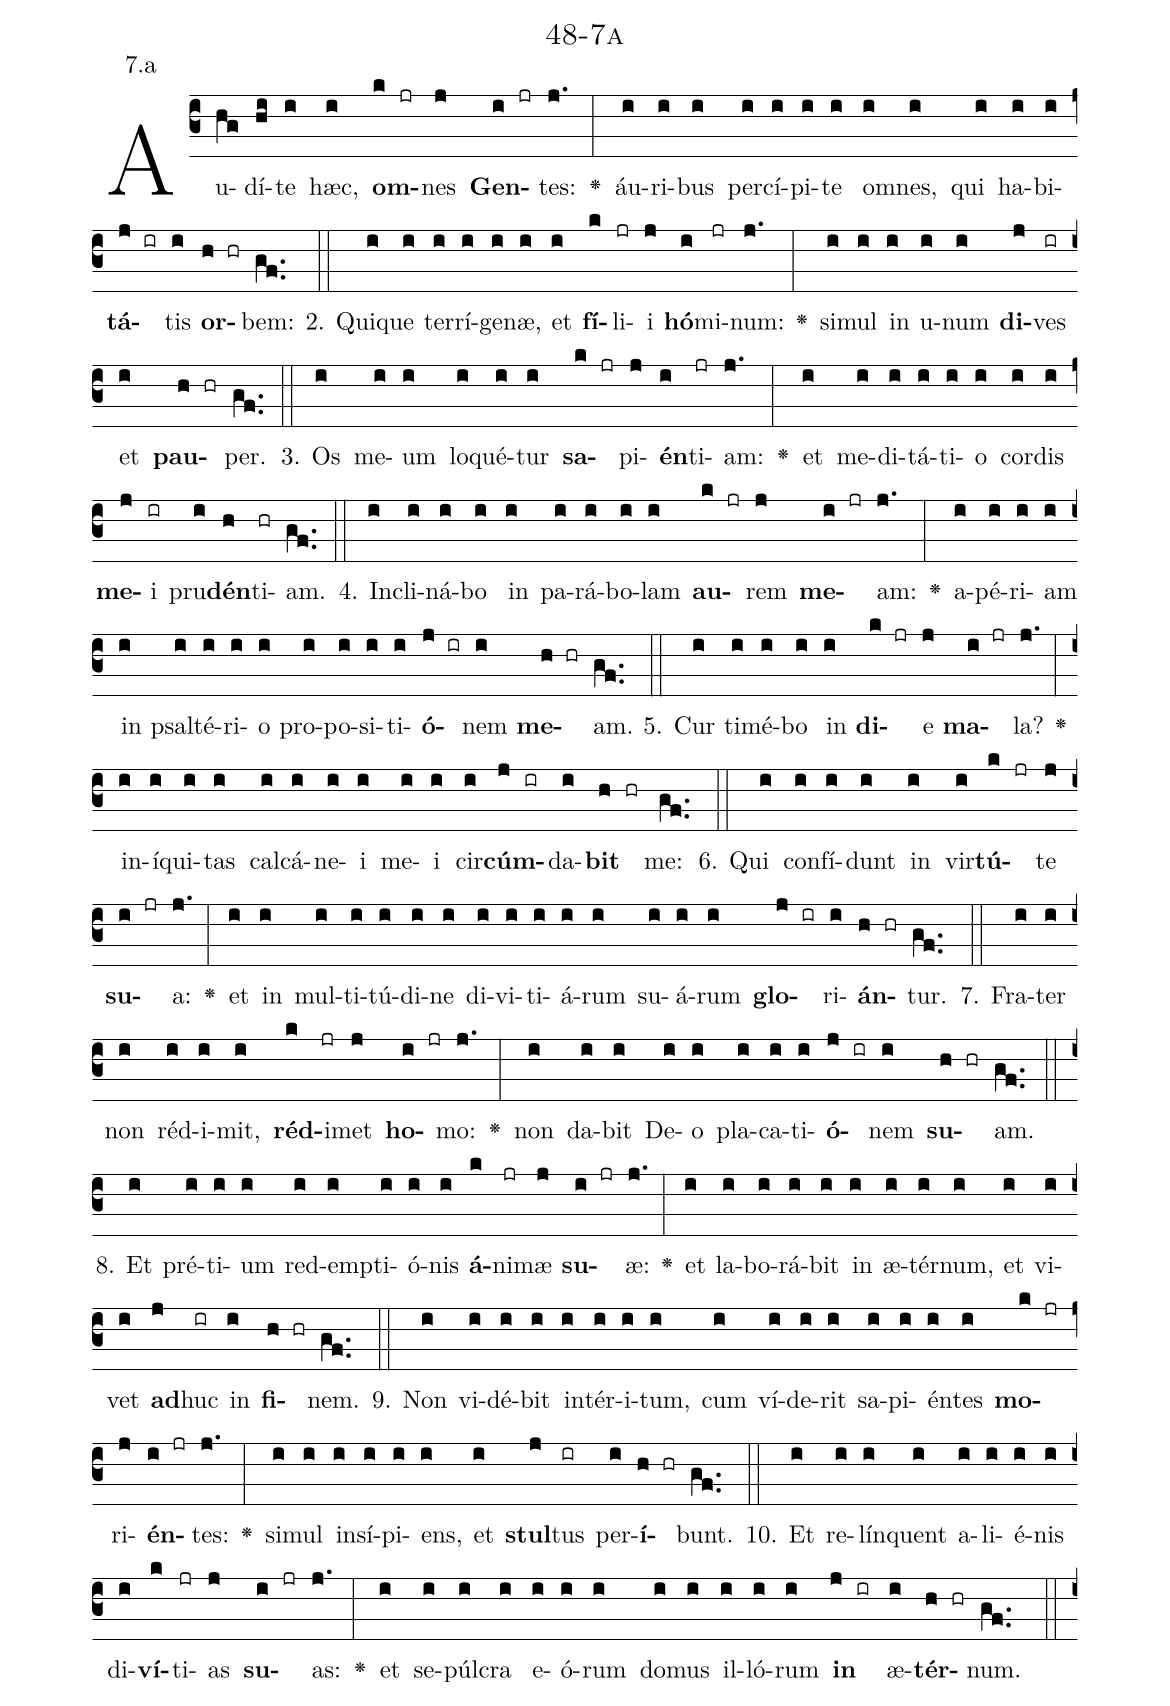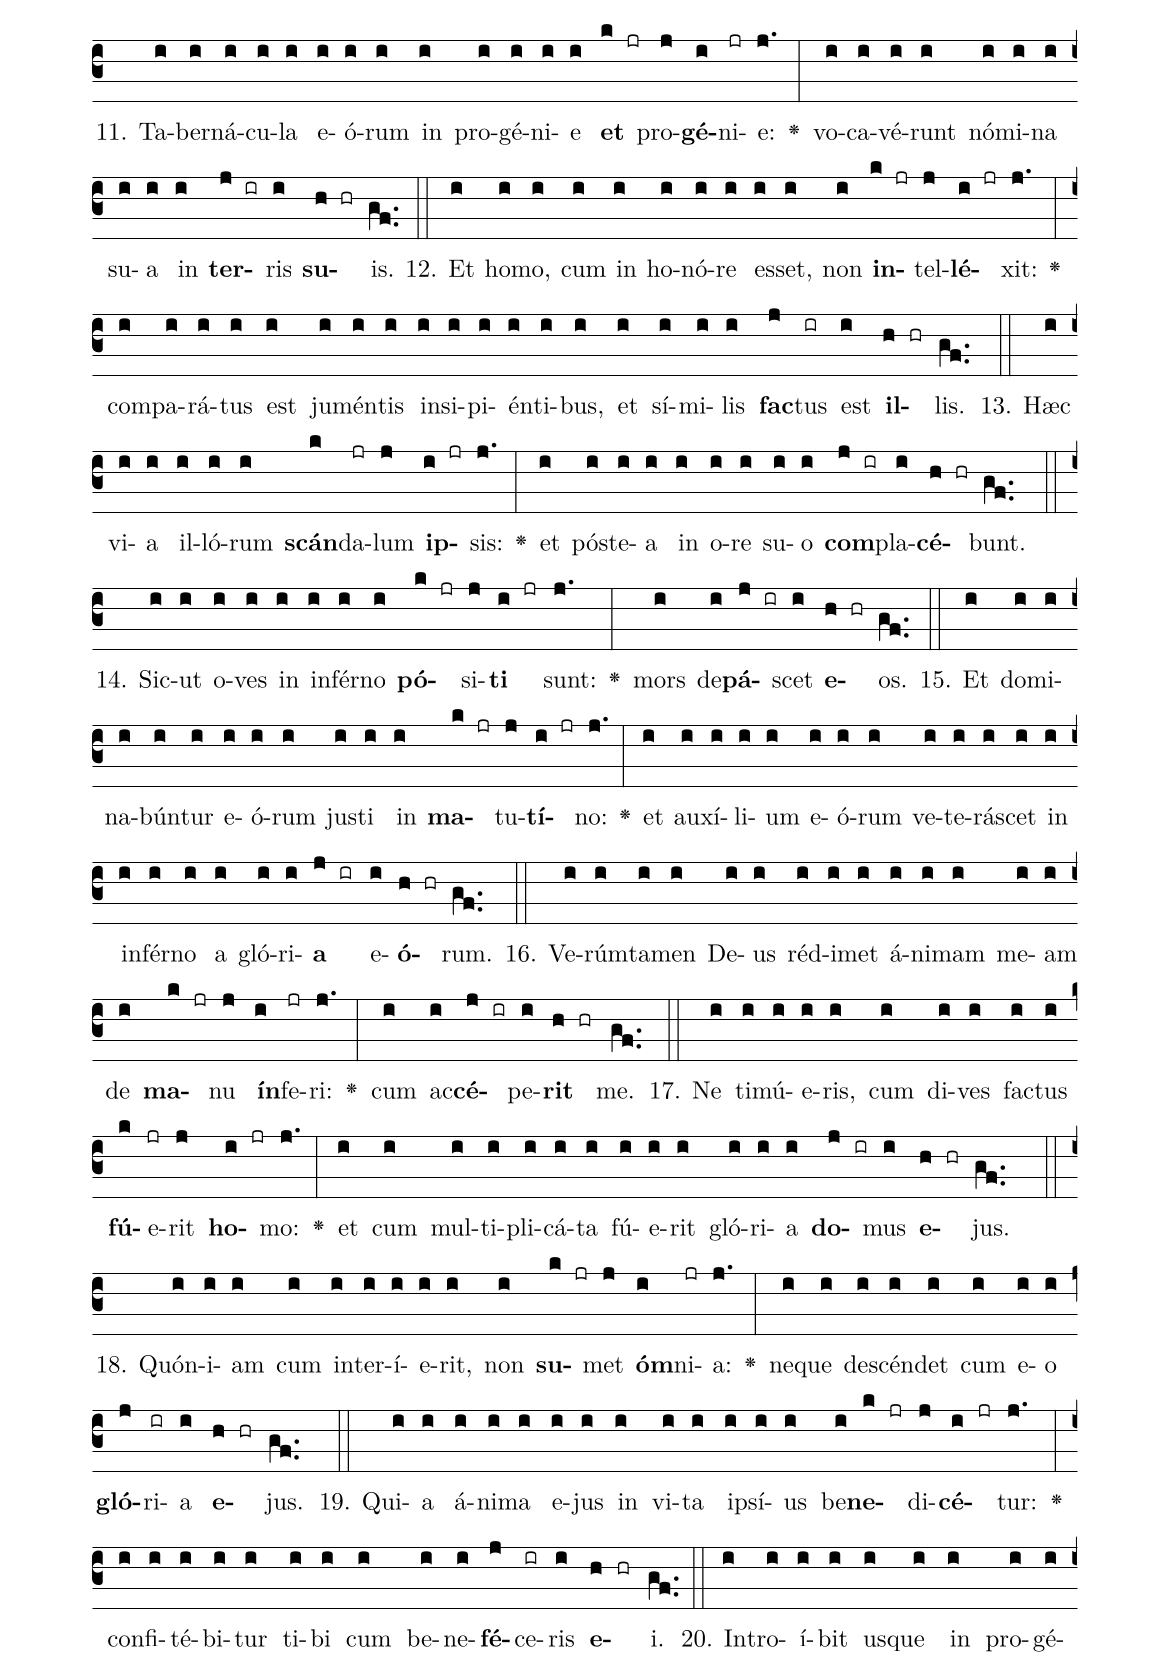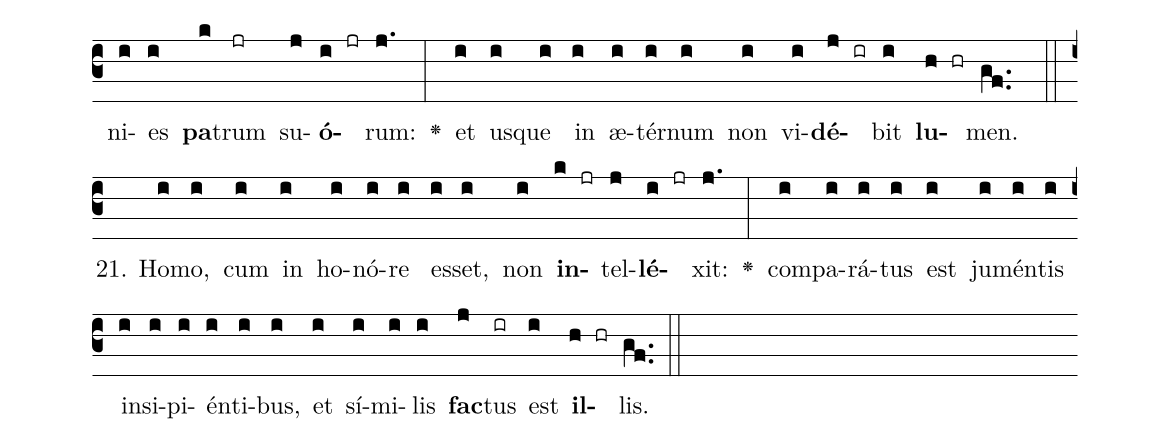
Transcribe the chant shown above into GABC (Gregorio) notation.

name: 48-7a;
annotation: 7.a;
%%
(c3)Au(hg)dí(hi)te(i) hæc,(i) <b>om</b>(k jr)nes(j) <b>Gen</b>(i jr)tes:(j.) <v>\greheightstar</v>(:) áu(i)ri(i)bus(i) per(i)cí(i)pi(i)te(i) om(i)nes,(i) qui(i) ha(i)bi(i)<b>tá</b>(j ir)tis(i) <b>or</b>(h hr)bem:(gf..) (::)
2. Qui(i)que(i) ter(i)rí(i)ge(i)næ,(i) et(i) <b>fí</b>(k)li(jr)i(j) <b>hó</b>(i)mi(jr)num:(j.) <v>\greheightstar</v>(:) si(i)mul(i) in(i) u(i)num(i) <b>di</b>(j)ves(ir) et(i) <b>pau</b>(h hr)per.(gf..) (::)
3. Os(i) me(i)um(i) lo(i)qué(i)tur(i) <b>sa</b>(k jr)pi(j)<b>én</b>(i)ti(jr)am:(j.) <v>\greheightstar</v>(:) et(i) me(i)di(i)tá(i)ti(i)o(i) cor(i)dis(i) <b>me</b>(j)i(ir) pru(i)<b>dén</b>(h)ti(hr)am.(gf..) (::)
4. In(i)cli(i)ná(i)bo(i) in(i) pa(i)rá(i)bo(i)lam(i) <b>au</b>(k jr)rem(j) <b>me</b>(i jr)am:(j.) <v>\greheightstar</v>(:) a(i)pé(i)ri(i)am(i) in(i) psal(i)té(i)ri(i)o(i) pro(i)po(i)si(i)ti(i)<b>ó</b>(j ir)nem(i) <b>me</b>(h hr)am.(gf..) (::)
5. Cur(i) ti(i)mé(i)bo(i) in(i) <b>di</b>(k jr)e(j) <b>ma</b>(i jr)la?(j.) <v>\greheightstar</v>(:) in(i)í(i)qui(i)tas(i) cal(i)cá(i)ne(i)i(i) me(i)i(i) cir(i)<b>cúm</b>(j ir)da(i)<b>bit</b>(h hr) me:(gf..) (::)
6. Qui(i) con(i)fí(i)dunt(i) in(i) vir(i)<b>tú</b>(k jr)te(j) <b>su</b>(i jr)a:(j.) <v>\greheightstar</v>(:) et(i) in(i) mul(i)ti(i)tú(i)di(i)ne(i) di(i)vi(i)ti(i)á(i)rum(i) su(i)á(i)rum(i) <b>glo</b>(j ir)ri(i)<b>án</b>(h hr)tur.(gf..) (::)
7. Fra(i)ter(i) non(i) réd(i)i(i)mit,(i) <b>réd</b>(k)i(jr)met(j) <b>ho</b>(i jr)mo:(j.) <v>\greheightstar</v>(:) non(i) da(i)bit(i) De(i)o(i) pla(i)ca(i)ti(i)<b>ó</b>(j ir)nem(i) <b>su</b>(h hr)am.(gf..) (::)
8. Et(i) pré(i)ti(i)um(i) red(i)emp(i)ti(i)ó(i)nis(i) <b>á</b>(k)ni(jr)mæ(j) <b>su</b>(i jr)æ:(j.) <v>\greheightstar</v>(:) et(i) la(i)bo(i)rá(i)bit(i) in(i) æ(i)tér(i)num,(i) et(i) vi(i)vet(i) <b>ad</b>(j)huc(ir) in(i) <b>fi</b>(h hr)nem.(gf..) (::)
9. Non(i) vi(i)dé(i)bit(i) in(i)tér(i)i(i)tum,(i) cum(i) ví(i)de(i)rit(i) sa(i)pi(i)én(i)tes(i) <b>mo</b>(k jr)ri(j)<b>én</b>(i jr)tes:(j.) <v>\greheightstar</v>(:) si(i)mul(i) in(i)sí(i)pi(i)ens,(i) et(i) <b>stul</b>(j)tus(ir) per(i)<b>í</b>(h hr)bunt.(gf..) (::)
10. Et(i) re(i)lín(i)quent(i) a(i)li(i)é(i)nis(i) di(i)<b>ví</b>(k)ti(jr)as(j) <b>su</b>(i jr)as:(j.) <v>\greheightstar</v>(:) et(i) se(i)púl(i)cra(i) e(i)ó(i)rum(i) do(i)mus(i) il(i)ló(i)rum(i) <b>in</b>(j ir) æ(i)<b>tér</b>(h hr)num.(gf..) (::)
11. Ta(i)ber(i)ná(i)cu(i)la(i) e(i)ó(i)rum(i) in(i) pro(i)gé(i)ni(i)e(i) <b>et</b>(k jr) pro(j)<b>gé</b>(i)ni(jr)e:(j.) <v>\greheightstar</v>(:) vo(i)ca(i)vé(i)runt(i) nó(i)mi(i)na(i) su(i)a(i) in(i) <b>ter</b>(j ir)ris(i) <b>su</b>(h hr)is.(gf..) (::)
12. Et(i) ho(i)mo,(i) cum(i) in(i) ho(i)nó(i)re(i) es(i)set,(i) non(i) <b>in</b>(k jr)tel(j)<b>lé</b>(i jr)xit:(j.) <v>\greheightstar</v>(:) com(i)pa(i)rá(i)tus(i) est(i) ju(i)mén(i)tis(i) in(i)si(i)pi(i)én(i)ti(i)bus,(i) et(i) sí(i)mi(i)lis(i) <b>fac</b>(j)tus(ir) est(i) <b>il</b>(h hr)lis.(gf..) (::)
13. Hæc(i) vi(i)a(i) il(i)ló(i)rum(i) <b>scán</b>(k)da(jr)lum(j) <b>ip</b>(i jr)sis:(j.) <v>\greheightstar</v>(:) et(i) póst(i)e(i)a(i) in(i) o(i)re(i) su(i)o(i) <b>com</b>(j ir)pla(i)<b>cé</b>(h hr)bunt.(gf..) (::)
14. Sic(i)ut(i) o(i)ves(i) in(i) in(i)fér(i)no(i) <b>pó</b>(k jr)si(j)<b>ti</b>(i jr) sunt:(j.) <v>\greheightstar</v>(:) mors(i) de(i)<b>pá</b>(j ir)scet(i) <b>e</b>(h hr)os.(gf..) (::)
15. Et(i) do(i)mi(i)na(i)bún(i)tur(i) e(i)ó(i)rum(i) jus(i)ti(i) in(i) <b>ma</b>(k jr)tu(j)<b>tí</b>(i jr)no:(j.) <v>\greheightstar</v>(:) et(i) au(i)xí(i)li(i)um(i) e(i)ó(i)rum(i) ve(i)te(i)rá(i)scet(i) in(i) in(i)fér(i)no(i) a(i) gló(i)ri(i)<b>a</b>(j ir) e(i)<b>ó</b>(h hr)rum.(gf..) (::)
16. Ve(i)rúm(i)ta(i)men(i) De(i)us(i) réd(i)i(i)met(i) á(i)ni(i)mam(i) me(i)am(i) de(i) <b>ma</b>(k jr)nu(j) <b>ín</b>(i)fe(jr)ri:(j.) <v>\greheightstar</v>(:) cum(i) ac(i)<b>cé</b>(j ir)pe(i)<b>rit</b>(h hr) me.(gf..) (::)
17. Ne(i) ti(i)mú(i)e(i)ris,(i) cum(i) di(i)ves(i) fac(i)tus(i) <b>fú</b>(k)e(jr)rit(j) <b>ho</b>(i jr)mo:(j.) <v>\greheightstar</v>(:) et(i) cum(i) mul(i)ti(i)pli(i)cá(i)ta(i) fú(i)e(i)rit(i) gló(i)ri(i)a(i) <b>do</b>(j ir)mus(i) <b>e</b>(h hr)jus.(gf..) (::)
18. Quón(i)i(i)am(i) cum(i) in(i)ter(i)í(i)e(i)rit,(i) non(i) <b>su</b>(k jr)met(j) <b>óm</b>(i)ni(jr)a:(j.) <v>\greheightstar</v>(:) ne(i)que(i) de(i)scén(i)det(i) cum(i) e(i)o(i) <b>gló</b>(j)ri(ir)a(i) <b>e</b>(h hr)jus.(gf..) (::)
19. Qui(i)a(i) á(i)ni(i)ma(i) e(i)jus(i) in(i) vi(i)ta(i) ip(i)sí(i)us(i) be(i)<b>ne</b>(k jr)di(j)<b>cé</b>(i jr)tur:(j.) <v>\greheightstar</v>(:) con(i)fi(i)té(i)bi(i)tur(i) ti(i)bi(i) cum(i) be(i)ne(i)<b>fé</b>(j)ce(ir)ris(i) <b>e</b>(h hr)i.(gf..) (::)
20. In(i)tro(i)í(i)bit(i) us(i)que(i) in(i) pro(i)gé(i)ni(i)es(i) <b>pa</b>(k)trum(jr) su(j)<b>ó</b>(i jr)rum:(j.) <v>\greheightstar</v>(:) et(i) us(i)que(i) in(i) æ(i)tér(i)num(i) non(i) vi(i)<b>dé</b>(j ir)bit(i) <b>lu</b>(h hr)men.(gf..) (::)
21. Ho(i)mo,(i) cum(i) in(i) ho(i)nó(i)re(i) es(i)set,(i) non(i) <b>in</b>(k jr)tel(j)<b>lé</b>(i jr)xit:(j.) <v>\greheightstar</v>(:) com(i)pa(i)rá(i)tus(i) est(i) ju(i)mén(i)tis(i) in(i)si(i)pi(i)én(i)ti(i)bus,(i) et(i) sí(i)mi(i)lis(i) <b>fac</b>(j)tus(ir) est(i) <b>il</b>(h hr)lis.(gf..) (::)
